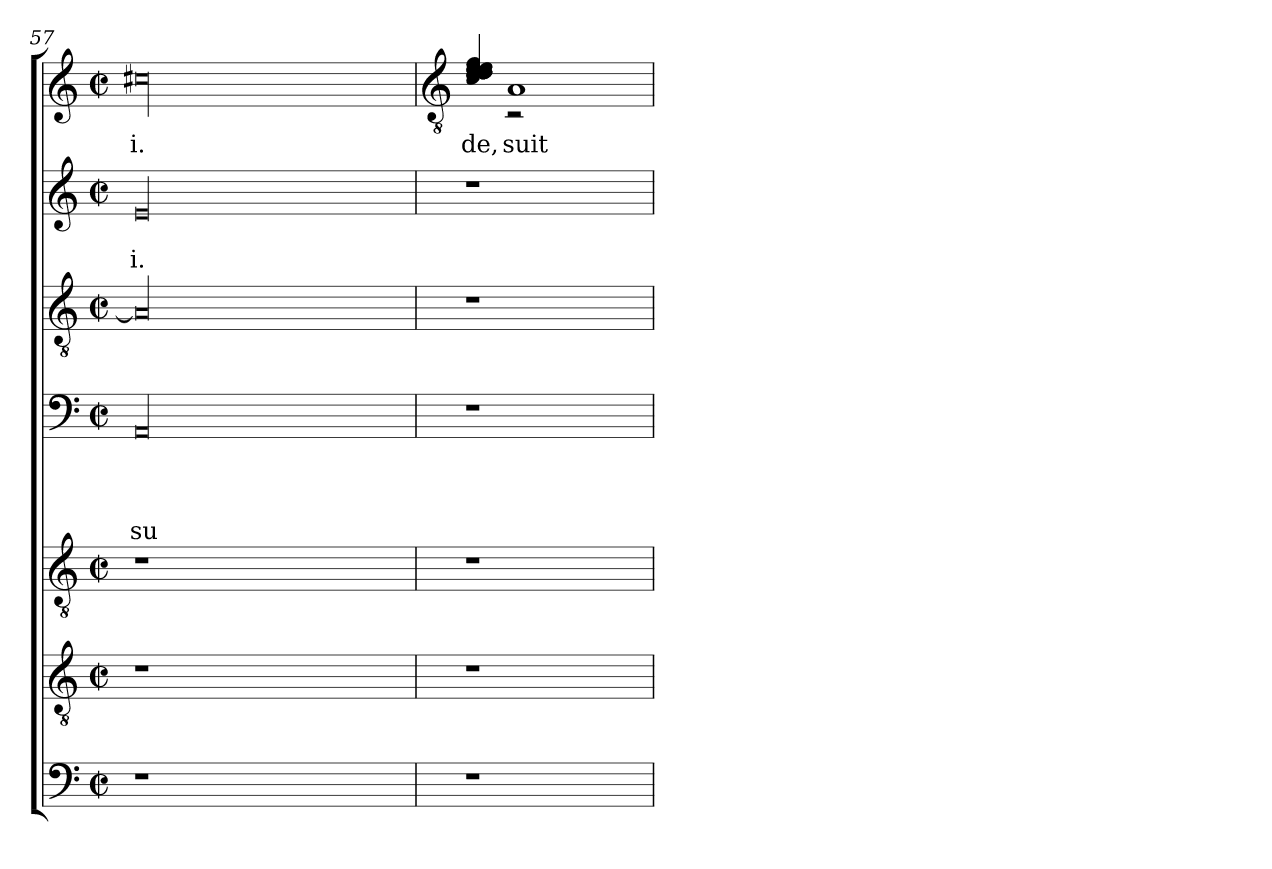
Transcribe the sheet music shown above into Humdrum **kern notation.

**kern	**kern	**kern	**kern	**text	**text	**text	**text	**kern	**text	**kern	**text	**text	**kern	**text
*part7	*part6	*part5	*part4	*part4	*part4	*part4	*part4	*part3	*part3	*part2	*part2	*part2	*part1	*part1
*staff7	*staff6	*staff5	*staff4	*staff4	*staff4	*staff4	*staff4	*staff3	*staff3	*staff2	*staff2	*staff2	*staff1	*staff1
*clefF4	*clefGv2	*clefGv2	*clefF4	*	*	*	*	*clefGv2	*	*clefG2	*	*	*clefG2	*
*k[]	*k[]	*k[]	*k[]	*	*	*	*	*k[]	*	*k[]	*	*	*k[]	*
*C:	*C:	*C:	*C:	*	*	*	*	*C:	*	*C:	*	*	*C:	*
*M2/2	*M2/2	*M2/2	*M2/2	*	*	*	*	*M2/2	*	*M2/2	*	*	*M2/2	*
*met(c|)	*met(c|)	*met(c|)	*met(c|)	*	*	*	*	*met(c|)	*	*met(c|)	*	*	*met(c|)	*
=57	=57	=57	=57	=57	=57	=57	=57	=57	=57	=57	=57	=57	=57	=57
!	!	!	!	!	!	!	!LO:LY:b:rj	!	!	!	!	!LO:LY:b:rj	!	!LO:LY:b:rj
1r	1r	1r	00AA	.	.	.	su-	00A]	.	00e	.	-i.	00cc#X	-i.
0.ryy	0.ryy	0.ryy	.	.	.	.	.	.	.	.	.	.	.	.
!!LO:LB:g=z
=58	=58	=58	=58	=58	=58	=58	=58	=58	=58	=58	=58	=58	=58	=58
*	*	*	*	*	*	*	*	*	*	*	*	*	*clefGv2	*
!	!	!	!	!	!	!	!	!	!	!	!	!	!LO:N:n=1:head=solid	!
!	!	!	!	!	!	!	!	!	!	!	!	!	!LO:N:n=2:head=solid	!
!	!	!	!	!	!	!	!	!	!	!	!	!	!LO:N:n=3:head=solid	!
!	!	!	!	!	!	!	!	!	!	!	!	!	!LO:N:n=4:head=solid	!
!	!	!	!	!	!	!	!	!	!	!	!	!	!LO:N:n=5:head=solid	!
!	!	!	!	!	!	!	!	!	!	!	!	!	!LO:N:n=6:head=solid	!
!	!	!	!	!	!	!	!	!	!	!	!	!	!LO:N:n=7:head=solid	!
!	!	!	!	!	!	!	!	!	!	!	!	!	!LO:N:n=8:head=solid	!
!	!	!	!	!	!	!	!	!	!	!	!	!	!LO:N:n=9:head=solid	!
!	!	!	!	!	!	!	!	!	!	!	!	!	!LO:N:n=10:head=solid	!
!	!	!	!	!	!	!	!	!	!	!	!	!	!LO:N:n=11:head=solid	!LO:LY:b:rj
*	*	*	*	*	*	*	*	*	*	*	*	*	*^	*
1r	1r	1r	1r	.	.	.	.	1r	.	1r	.	.	4c/ 4d/ 4d/ 4d/ 4d/ 4d/ 4e/ 4e/ 4e/ 4e/ 4f/	4ryy	-de,
!	!	!	!	!	!	!	!	!	!	!	!	!	!	!	!LO:LY:b
.	.	.	.	.	.	.	.	.	.	.	.	.	1A	2rC	suit
.	.	.	.	.	.	.	.	.	.	.	.	.	.	2ryy	.
4ryy	4ryy	4ryy	4ryy	.	.	.	.	4ryy	.	4ryy	.	.	.	.	.
*	*	*	*	*	*	*	*	*	*	*	*	*	*v	*v	*
=	=	=	=	=	=	=	=	=	=	=	=	=	=	=
*-	*-	*-	*-	*-	*-	*-	*-	*-	*-	*-	*-	*-	*-	*-
